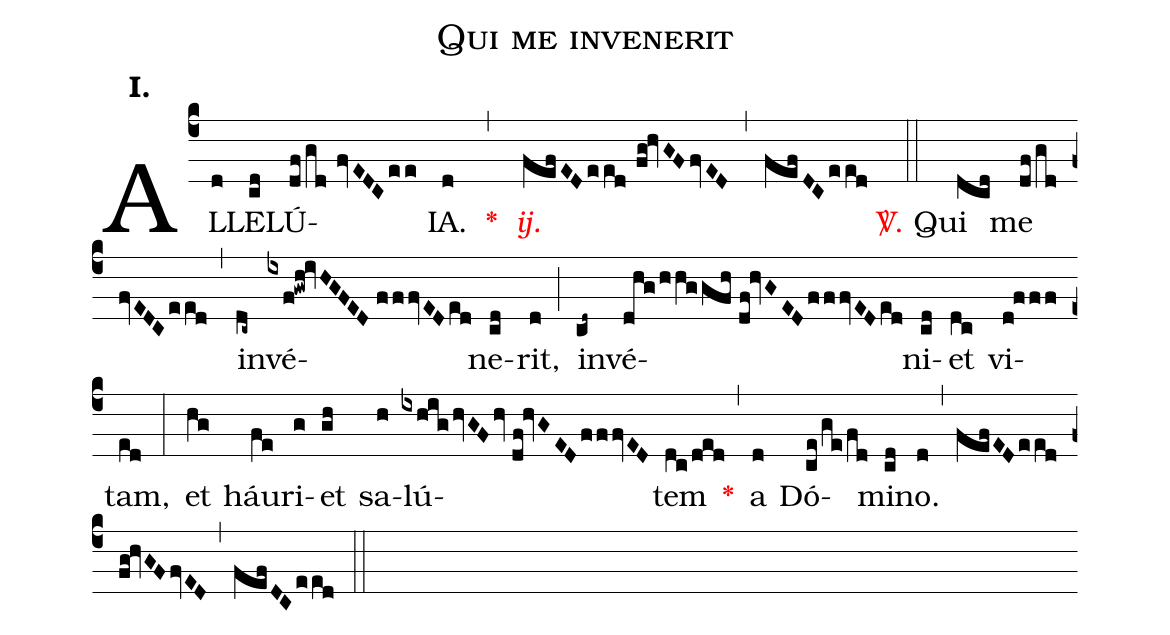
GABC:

name:Qui me invenerit;
mode:I.;
office-part:Alleluia;
%%
(c4) AL(d)LE(cd)LÚ(df/gd//fvEDCee)IA.(d) <v>\red{*}</v>(,) <v>\redit{ij.}</v>(fefEDeed//fg!hvGFfvED/) (,) (fefDCeed) (::) <v>\red{\Vbar.}</v> Qui(dcd) me(df/gd//fvEDCeed) (,) in(dc~)vé(ixf!gwh!ivHGFED//fffvEDed)ne(cd)rit,(d) (;) in(cd~)vé(dhg/hhggfh//df!hvGED/fffvEDed)ni(cd)et(dc) vi(d!fff)tam,(ed) (:) et(hg) háu(fe)ri(g)et(gh) sa(h)lú(ixhig/hvGFhv//df!hvGED/fffvED)tem(dc/ded) <v>\red{*}</v>(,) a(d) Dó(ce/ge/fd)mi(cd)no.(d) (,) (fefED/eed//fg!hvGF/fvED) (,) (fefDC/eed) (::)
